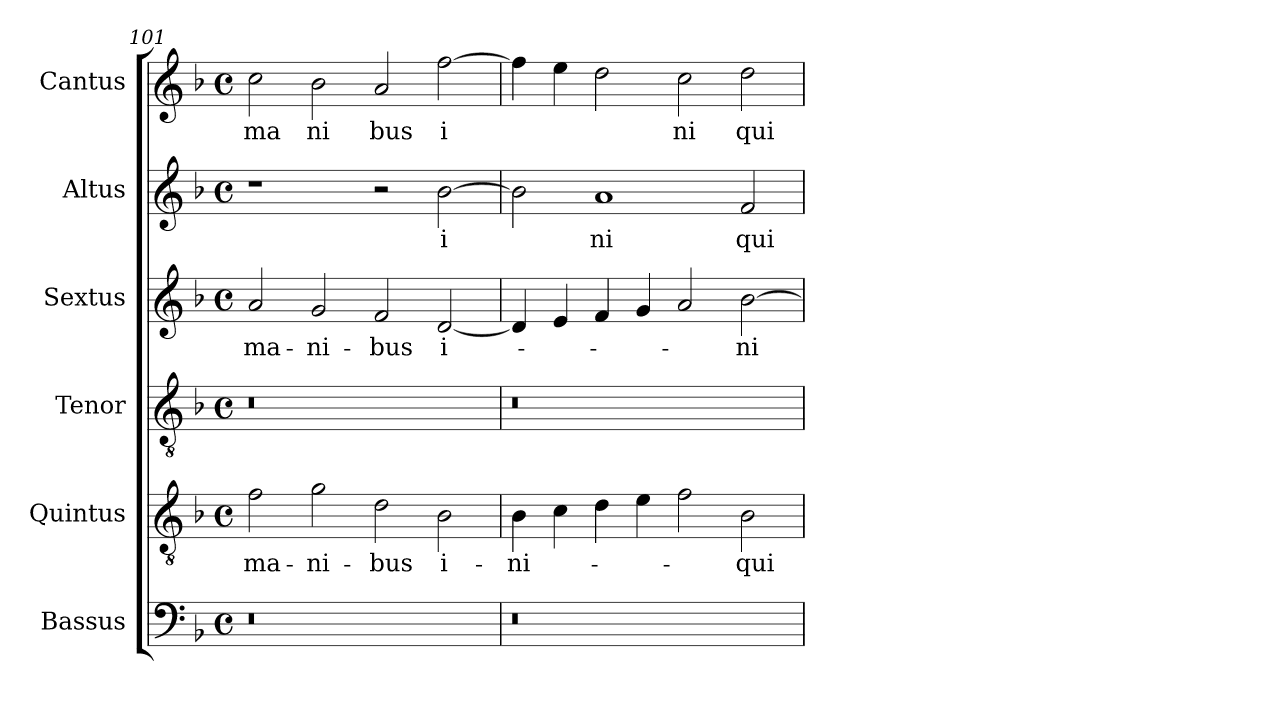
**kern	**kern	**text	**kern	**kern	**text	**kern	**text	**kern	**text
*part6	*part5	*part5	*part4	*part3	*part3	*part2	*part2	*part1	*part1
*staff6	*staff5	*staff5	*staff4	*staff3	*staff3	*staff2	*staff2	*staff1	*staff1
*I"Bassus	*I"Quintus	*	*I"Tenor	*I"Sextus	*	*I"Altus	*	*I"Cantus	*
!!LO:LB:g=z
*clefF4	*clefGv2	*	*clefGv2	*clefG2	*	*clefG2	*	*clefG2	*
*k[b-]	*k[b-]	*	*k[b-]	*k[b-]	*	*k[b-]	*	*k[b-]	*
*F:	*F:	*	*F:	*F:	*	*F:	*	*F:	*
*M4/4	*M4/4	*	*M4/4	*M4/4	*	*M4/4	*	*M4/4	*
*met(c)	*met(c)	*	*met(c)	*met(c)	*	*met(c)	*	*met(c)	*
=101	=101	=101	=101	=101	=101	=101	=101	=101	=101
!	!	!LO:LY:b:cj	!	!	!LO:LY:b:cj	!	!	!	!LO:LY:b:cj
0r	2f\	ma-	0r	2a/	ma-	1r	.	2cc\	ma
!	!	!LO:LY:b:cj	!	!	!LO:LY:b:cj	!	!	!	!LO:LY:b:cj
.	2g\	-ni-	.	2g/	-ni-	.	.	2b-\	ni
!	!	!LO:LY:b:cj	!	!	!LO:LY:b:cj	!	!	!	!LO:LY:b:cj
.	2d\	-bus	.	2f/	-bus	2r	.	2a/	bus
!	!	!LO:LY:b:cj	!	!	!LO:LY:b:rj	!	!LO:LY:b:rj	!	!LO:LY:b:rj
.	2B-\	i-	.	[<2d/	i-	[>2b-\	i	[>2ff\	i
=102	=102	=102	=102	=102	=102	=102	=102	=102	=102
!	!	!LO:LY:b:cj	!	!	!	!	!	!	!
0r	4B-\	-ni-	0r	4d/]	.	2b-\]	.	4ff\]	.
.	4c\	.	.	4e/	.	.	.	4ee\	.
!	!	!	!	!	!	!	!LO:LY:b:cj	!	!
.	4d\	.	.	4f/	.	1a	ni	2dd\	.
.	4e\	.	.	4g/	.	.	.	.	.
!	!	!	!	!	!	!	!	!	!LO:LY:b:cj
.	2f\	.	.	2a/	.	.	.	2cc\	ni
!	!	!LO:LY:b:cj	!	!	!LO:LY:b:cj	!	!LO:LY:b:cj	!	!LO:LY:b:cj
.	2B-\	-qui-	.	[>2b-\	-ni-	2f/	qui	2dd\	qui
=	=	=	=	=	=	=	=	=	=
*-	*-	*-	*-	*-	*-	*-	*-	*-	*-
